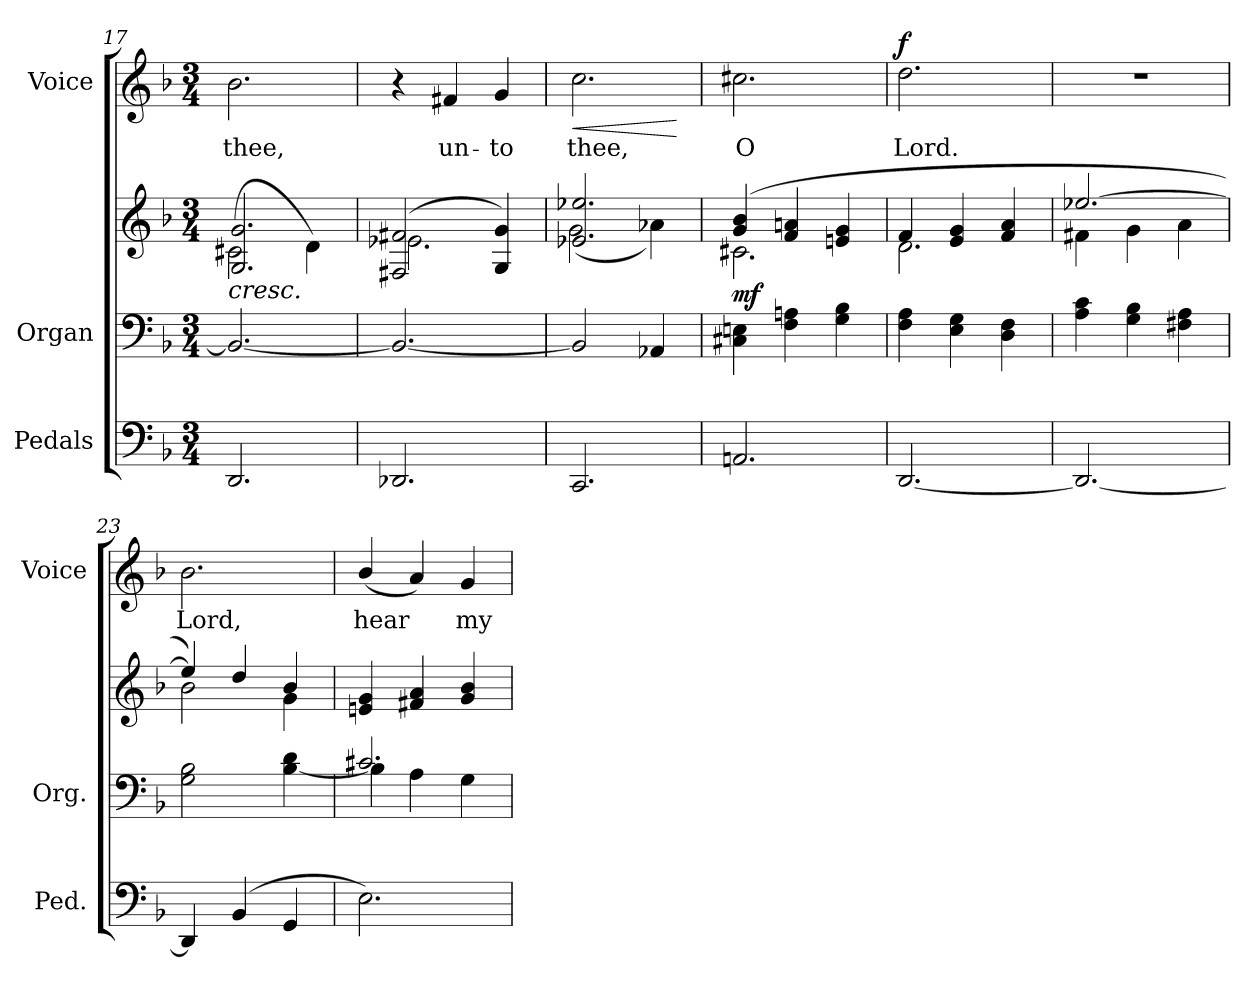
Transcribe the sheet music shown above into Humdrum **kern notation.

**kern	**kern	**kern	**dynam	**kern	**text	**dynam
*part3	*part2	*part2	*part2	*part1	*part1	*part1
*staff4	*staff3	*staff2	*staff2/3	*staff1	*staff1	*staff1
*I"Pedals	*I"Organ	*	*	*I"Voice	*	*
*I'Ped.	*I'Org.	*	*	*I'Voice	*	*
*clefF4	*clefF4	*clefG2	*	*clefG2	*	*
*k[b-]	*k[b-]	*k[b-]	*	*k[b-]	*	*
*F:	*F:	*F:	*	*F:	*	*
*M3/4	*M3/4	*M3/4	*	*M3/4	*	*
=17	=17	=17	=17	=17	=17	=17
*	*	*^	*	*	*	*
!	!	!LO:TX:b:i:t=cresc.	!	!	!	!	!
!	!	!	!	!	!	!LO:LY:b:color=#000000	!
2.DDi/	2.BB-i/_	(2c#Xi\	2.Gi/ 2.gi	.	2.b-i\	thee,	.
.	.	4di\)	.	.	.	.	.
=18	=18	=18	=18	=18	=18	=18	=18
2.DD-Xi/	2.BB-i/_	(2F#Xi/ 2f#Xi	2.e-Xi\	.	4r	.	.
!	!	!	!	!	!	!LO:LY:b:color=#000000	!
.	.	.	.	.	4f#Xi/	un-	.
!	!	!	!	!	!	!LO:LY:b:color=#000000	!
.	.	4Gi/ 4gi)	.	.	4gi/	-to	.
=19	=19	=19	=19	=19	=19	=19	=19
!	!	!	!	!	!	!LO:LY:b:color=#000000	!LO:HP:b
2.CCi/	2BB-i/]	2.e-Xi/ 2.ee-Xi	(2gi\	.	2.cci\	thee,	<
.	4AA-Xi/	.	4a-Xi\)	.	.	.	.
*	*	*v	*v	*	*	*	*
.	.	.	.	.	.	[
=20	=20	=20	=20	=20	=20	=20
*	*	*^	*	*	*	*
!	!	!	!	!	!	!LO:LY:b:color=#000000	!
2.AAni/	4C#Xi\ 4Eni	(4gi/ 4b-i	2.c#Xi\	mf	2.cc#Xi\	O	.
.	4Fi\ 4Ani	4fi/ 4ani	.	.	.	.	.
.	4Gi\ 4B-i	4eni/ 4gi	.	.	.	.	.
!!LO:PB:g=z
=21	=21	=21	=21	=21	=21	=21	=21
!	!	!	!	!	!	!LO:LY:b:color=#000000	!
[2.DDi/	4Fi\ 4Ai	4fi/	2.di\	.	2.ddi\	Lord.	f
.	4Ei\ 4Gi	4ei/ 4gi	.	.	.	.	.
.	4Di\ 4Fi	4fi/ 4ai	.	.	.	.	.
=22	=22	=22	=22	=22	=22	=22	=22
!	!	!	!	!	!LO:N:vis=1	!	!
2.DDi/_	4Ai\ 4ci	[2.ee-Xi/	4f#Xi\	.	2.r	.	.
.	4Gi\ 4B-i	.	4gi\	.	.	.	.
.	4F#Xi\ 4Ai	.	4ai\	.	.	.	.
=23	=23	=23	=23	=23	=23	=23	=23
!	!	!	!	!	!	!LO:LY:b:color=#000000	!
4DDi/]	2Gi\ 2B-i	4ee-i/])	2b-i\	.	2.b-i\	Lord,	.
(4BB-i/	.	4ddi/	.	.	.	.	.
4GGi/	[4B-i\ 4di	4b-i/	4gi\	.	.	.	.
*	*	*v	*v	*	*	*	*
=24	=24	=24	=24	=24	=24	=24
*	*^	*	*	*	*	*
*	*	*	*^	*	*	*	*
!	!	!	!	!	!	!	!LO:LY:b:color=#000000	!
*	*	*	*v	*v	*	*	*	*
2.Ei\)	2.c#Xi/	4B-i\]	4eni/ 4gi	.	(4b-i/	hear	.
.	.	4Ai\	4f#Xi/ 4ai	.	4ai/)	.	.
!	!	!	!	!	!	!LO:LY:b:color=#000000	!
.	.	4Gi\	4gi/ 4b-i	.	4gi/	my	.
*	*v	*v	*	*	*	*	*
=	=	=	=	=	=	=
*-	*-	*-	*-	*-	*-	*-
